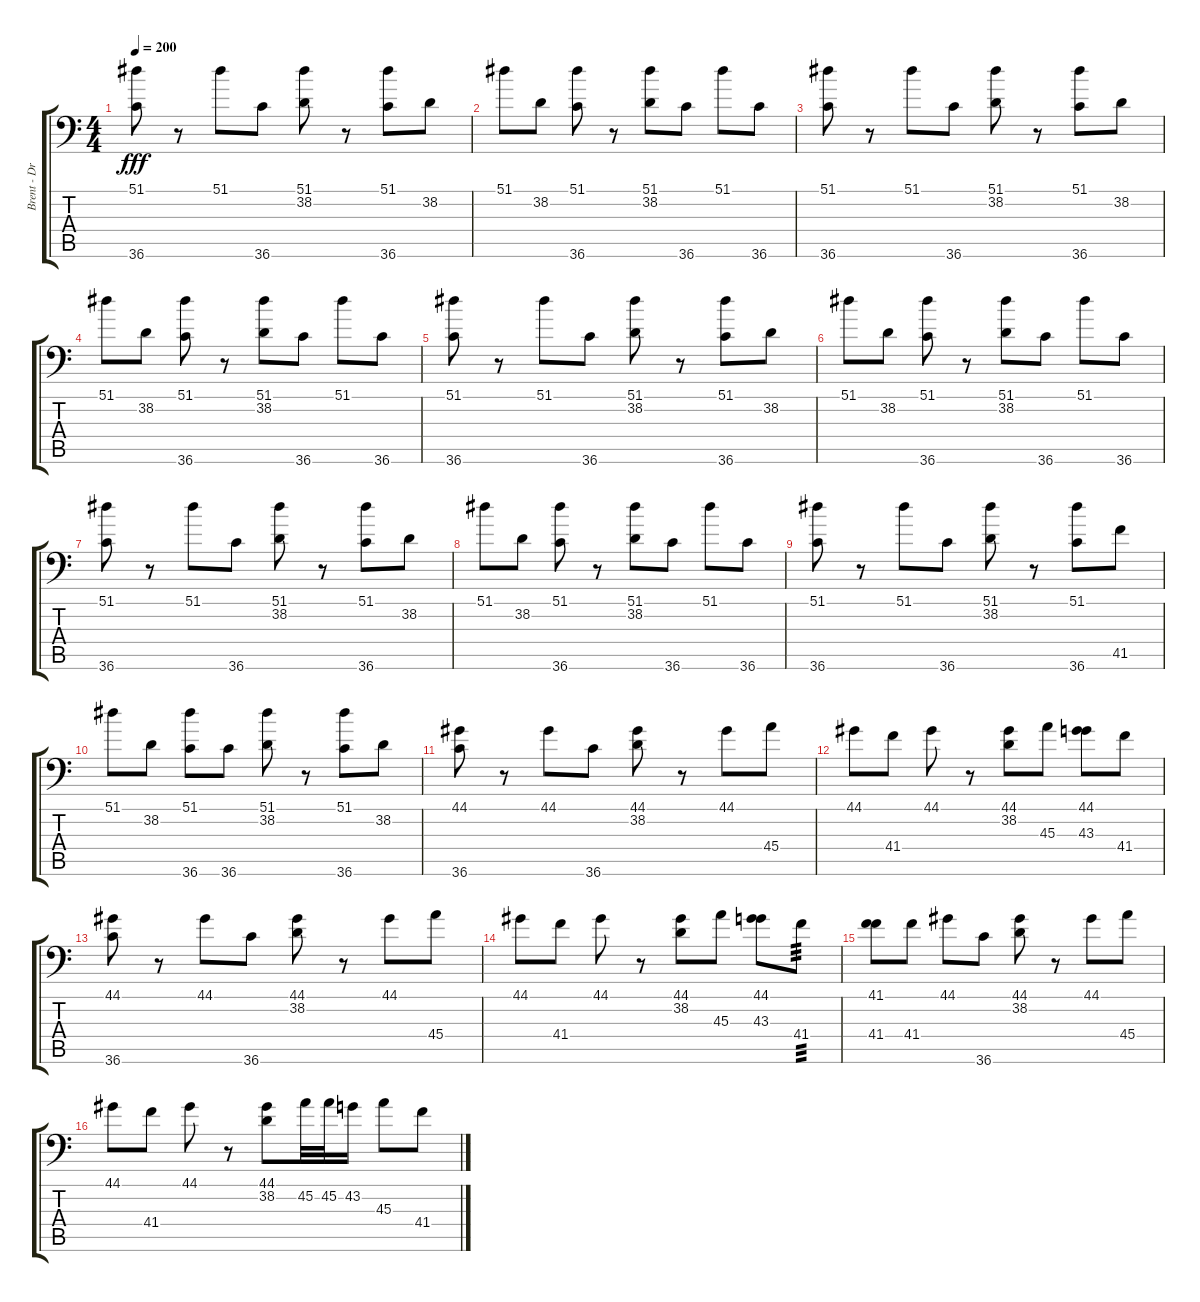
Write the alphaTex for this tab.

\track ("Brent - Drums" "Brent - Dr") {instrument acousticgrandpiano}
\staff {score tabs}
\tuning (C-1 C-1 C-1 C-1 C-1 C-1) {hide}
\ts (4 4)
\tempo 200
\clef f4
\ks c
(51.1 36.6).8{dy fff} r.8 51.1.8 36.6.8 (51.1 38.2).8 r.8 (51.1 36.6).8 38.2.8 |
51.1.8 38.2.8 (51.1 36.6).8 r.8 (51.1 38.2).8 36.6.8 51.1.8 36.6.8 |
(51.1 36.6).8 r.8 51.1.8 36.6.8 (51.1 38.2).8 r.8 (51.1 36.6).8 38.2.8 |
51.1.8 38.2.8 (51.1 36.6).8 r.8 (51.1 38.2).8 36.6.8 51.1.8 36.6.8 |
(51.1 36.6).8 r.8 51.1.8 36.6.8 (51.1 38.2).8 r.8 (51.1 36.6).8 38.2.8 |
51.1.8 38.2.8 (51.1 36.6).8 r.8 (51.1 38.2).8 36.6.8 51.1.8 36.6.8 |
(51.1 36.6).8 r.8 51.1.8 36.6.8 (51.1 38.2).8 r.8 (51.1 36.6).8 38.2.8 |
51.1.8 38.2.8 (51.1 36.6).8 r.8 (51.1 38.2).8 36.6.8 51.1.8 36.6.8 |
(51.1 36.6).8 r.8 51.1.8 36.6.8 (51.1 38.2).8 r.8 (51.1 36.6).8 41.5.8 |
51.1.8 38.2.8 (51.1 36.6).8 36.6.8 (51.1 38.2).8 r.8 (51.1 36.6).8 38.2.8 |
(44.1 36.6).8 r.8 44.1.8 36.6.8 (44.1 38.2).8 r.8 44.1.8 45.4.8 |
44.1.8 41.4.8 44.1.8 r.8 (44.1 38.2).8 45.3.8 (44.1 43.3).8 41.4.8 |
(44.1 36.6).8 r.8 44.1.8 36.6.8 (44.1 38.2).8 r.8 44.1.8 45.4.8 |
44.1.8 41.4.8 44.1.8 r.8 (44.1 38.2).8 45.3.8 (44.1 43.3).8 41.4.8{tp 3} |
(41.1 41.4).8 41.4.8 44.1.8 36.6.8 (44.1 38.2).8 r.8 44.1.8 45.4.8 |
44.1.8 41.4.8 44.1.8 r.8 (44.1 38.2).8 45.2.32 45.2.32 43.2.16 45.3.8 41.4.8
